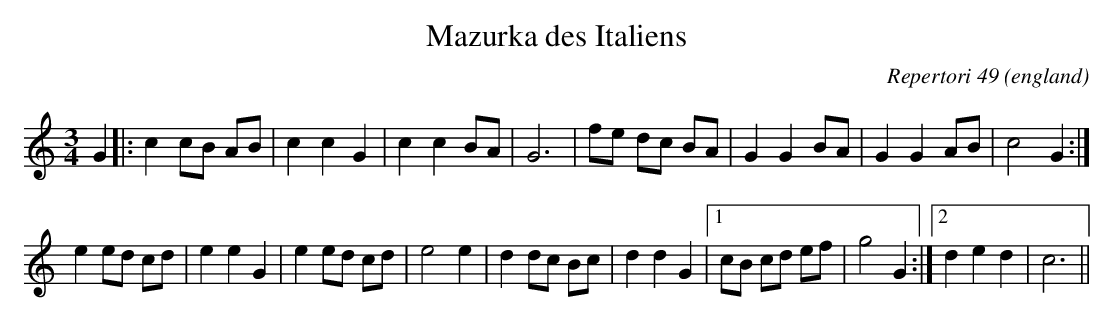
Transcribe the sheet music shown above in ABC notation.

X:1
T:Mazurka des Italiens
O:england
C:Repertori 49
M:3/4
L:1/8
K:C
E:11
G2|:c2cB AB|c2c2G2|c2c2 BA|G6|\
fe dc BA|G2G2 BA|G2G2 AB|c4G2:|
e2 ed cd|e2e2G2|e2 ed cd|e4e2|\
d2 dc Bc|d2d2G2|1cB cd ef|g4G2:|2d2e2d2|c6||
